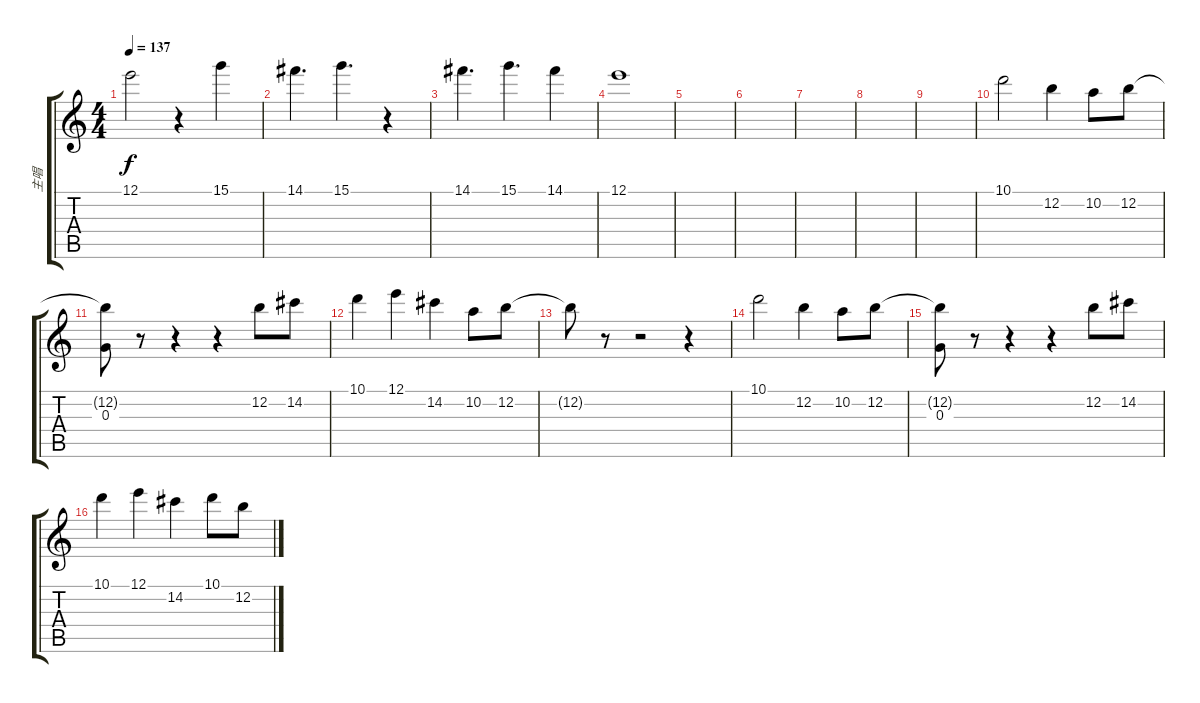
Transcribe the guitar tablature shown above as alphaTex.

\track ("主唱" "主唱") {instrument overdrivenguitar}
\staff {score tabs}
\tuning (E4 B3 G3 D3 A2 E2) {hide}
\ts (4 4)
\tempo 137
\clef g2
\ks c
12.1.2{dy f} r.4 15.1.4 |
14.1.4{d} 15.1.4{d} r.4 |
14.1.4{d} 15.1.4{d} 14.1.4 |
12.1.1 |
|
|
|
|
|
10.1.2 12.2.4 10.2.8 12.2.8 |
(12.2{t} 0.3).8 r.8 r.4 r.4 12.2.8 14.2.8 |
10.1.4 12.1.4 14.2.4 10.2.8 12.2.8 |
12.2{t}.8 r.8 r.2 r.4 |
10.1.2 12.2.4 10.2.8 12.2.8 |
(12.2{t} 0.3).8 r.8 r.4 r.4 12.2.8 14.2.8 |
10.1.4 12.1.4 14.2.4 10.1.8 12.2.8
